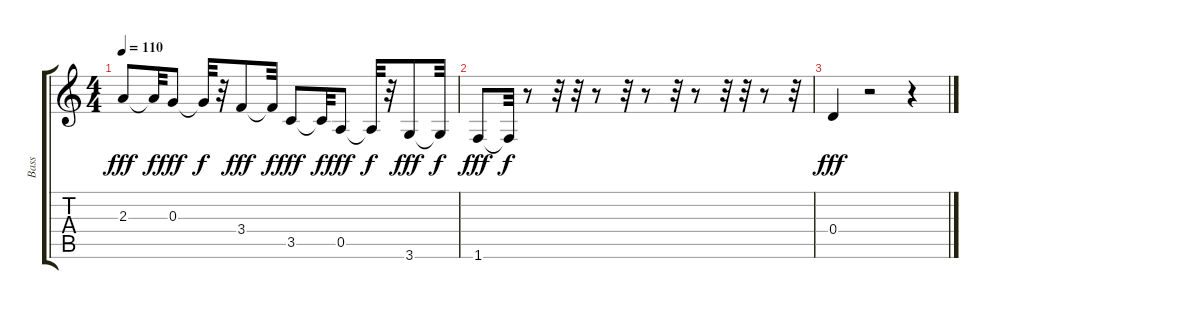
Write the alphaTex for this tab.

\track ("Bass" "Bass") {instrument electricbassfinger}
\staff {score tabs}
\tuning (E4 B3 G3 D3 A2 E2) {hide}
\ts (4 4)
\tempo 110
\clef g2
\ks c
2.3.8{dy fff} 2.3{t}.32{dy f} 0.3.8{dy fff} 0.3{t}.32{dy f} r.32 3.4.8{dy fff} 3.4{t}.32{dy f} 3.5.8{dy fff} 3.5{t}.32{dy f} 0.5.8{dy fff} 0.5{t}.32{dy f} r.32 3.6.8{dy fff} 3.6{t}.32{dy f} |
1.6.8{dy fff} 1.6{t}.32{dy f} r.8 r.32 r.32 r.8 r.32 r.8 r.32 r.8 r.32 r.32 r.8 r.32 |
0.4.4{dy fff} r.2 r.4
